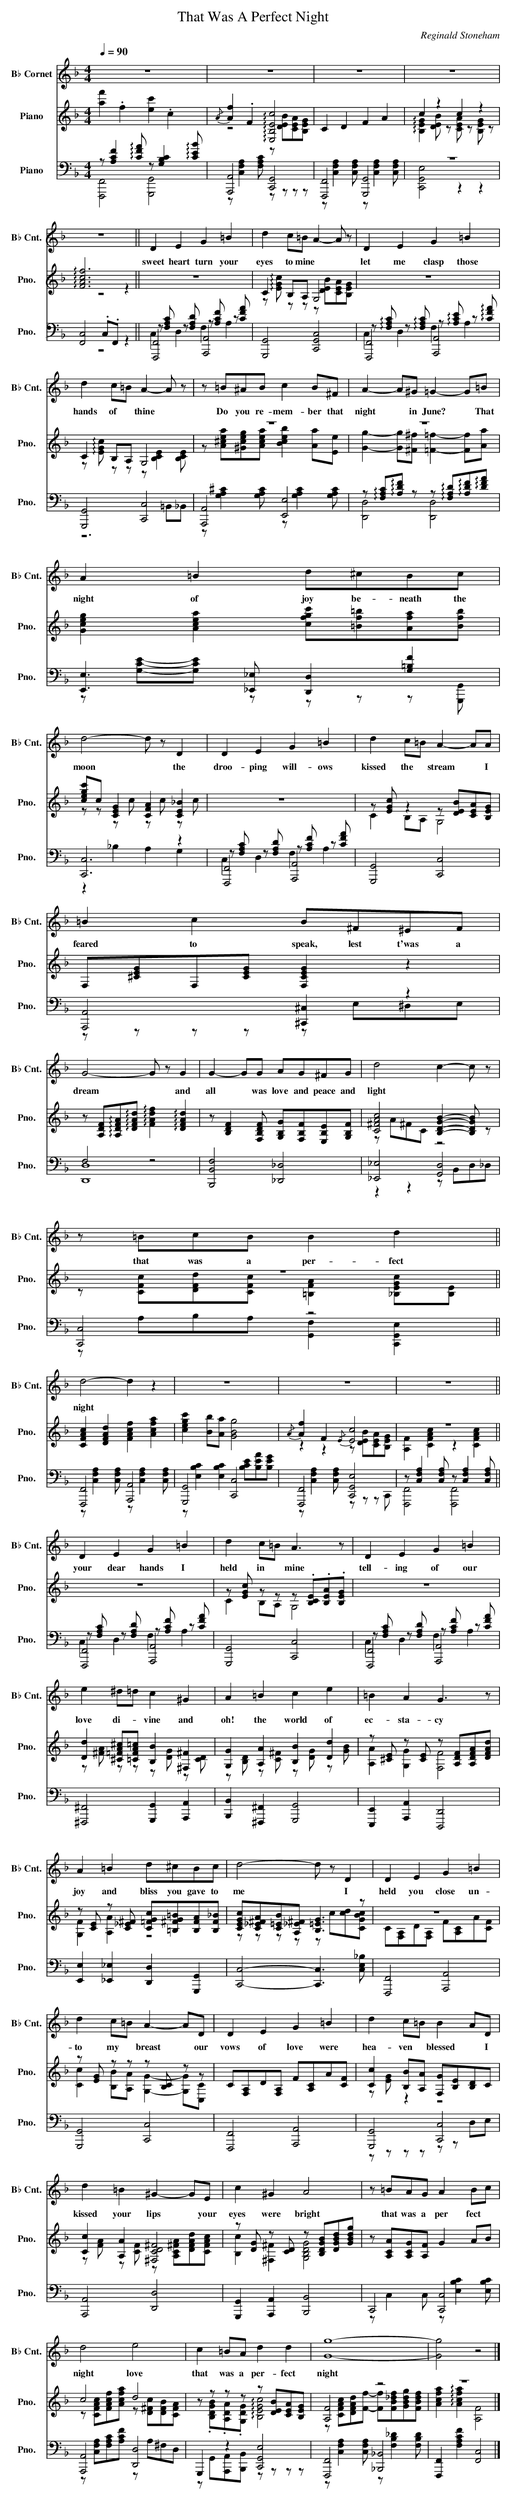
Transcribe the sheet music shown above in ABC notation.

X:1
T:That Was A Perfect Night
C:Reginald Stoneham
%%score 1 ( 2 3 ) ( 4 5 6 )
L:1/8
Q:1/4=90
M:4/4
K:F
V:1 treble transpose=-2 nm="B♭ Cornet" snm="B♭ Cnt."
V:2 treble nm="Piano" snm="Pno."
V:3 treble
V:4 bass nm="Piano" snm="Pno."
V:5 bass
V:6 bass
V:1
[K:F] z8 | z8 | z8 | z8 |$ z8 || D2 E2 G2 =B2 | d2 c=B A2- A z | D2 E2 G2 =B2 |$ d2 c=B A2- A z |
w: |||||sweet heart turn your|eyes to mine * *|let me clasp those|hands of * thine *|
z =B^AB c2 B^F | A2- A^G =G2- G=B |$ A2 =B2 d^cBc |$ d4- d z D2 | D2 E2 G2 =B2 | d2 c=B A2- AA |$
w: Do you re- mem- ber that|night * in June? * That|night of joy be- neath the|moon * the|droo- ping will- ows|kissed the * stream * I|
=B2 c2 B^F^EF |$ G4- G z G2 | G2- GG AG^FG | d4 c2- c z |$ z =BcB B2 d2 ||$ d4- d2 z2 | z8 | z8 |
w: feared to speak, lest t'was a|dream * and|all * was love and peace and|light * *|that was a per- fect|night *|||
z8 ||$ D2 E2 G2 =B2 | d2 c=B A3 z | D2 E2 G2 =B2 |$ e2 ^d=d c2 ^G2 | A2 =B2 c2 e2 | =B2 A2 G3 z |$
w: |your dear hands I|held in * mine|tell- ing of our|love di- * vine and|oh! the world of|ec- sta- cy|
A2 =B2 d^cBc | d4- d z D2 | D2 E2 G2 =B2 |$ d2 c=B A2- AD | D2 E2 G2 =B2 | d2 c=B B2 AD |$
w: joy and bliss you gave to|me * I|held you close un-|to my * breast * our|vows of love were|hea- ven * blessed * I|
d2 =B2 ^G2- GE | c2 ^G2 A4 | z =BAG A2 Bc |$ d4 e4 | c2 =BA d2 d2 | [Gg]8- | [Gg]4 z4 |]
w: kissed your lips * your|eyes were bright|that was a per fect *|night love|that was a per- fect|night||
V:2
[af']2 .f2 [ec']2 .c2 |{/A} [Af]2 .F2 !arpeggio![E,B,Ec]4 | C2 D2 F2 A2 | c2 z2 c2 z2 |$
!arpeggio![FAcf]6 z2 || z8 | C2 B,A, G,4 | z8 |$ C2 B,A, G,4 | z8 | z8 |$
[Gceg]2 [Acea]2 [cfgc'][=Bf=b][Afa][Bfb] |$ [cegc']c [CEG]2 [CFA]2 [CE_B]2 | z8 |
z [EGc] z2 z [DEB][CEA][B,EG] |$ F,[^CEG]F,[CEG] [F,CEG]2 z2 |$
z [A,DF]!arpeggio![A,DFA]!arpeggio![DFAd] !arpeggio![FAdf]2 !arpeggio![DFAd]2 |
z [B,DF]2 [F,B,DF] [G,B,G][F,B,F][E,B,E][G,B,F] | [C^FAc]4 [B,DGB]2- [B,DGB] z |$ z8 ||$
[CFAc]2 [DFAd]2 [FAcf]2 [Acfa]2 | [cegc']2 [Bb][Aa] [GBg]4 |{/A} [Af]2 F2{/E} [Ec]4 | z8 ||$ z8 |
z [EGc] z z z .[B,CE].[B,EA].[B,EG] | z8 |$ [Dd]2 [^C=FA^c][=CFA=c] [B,B]2 [^F,^F]2 |
[G,G]2 [A,A]2 [B,B]2 [Dd]2 | z [^CE] z [CE] z [A,DF][A,DFA][DFAd] |$
z [CE] z [C_E^F] [C=FGc][=B,^FG=B][B,FA][B,F_B] | [CEGc][C_E^FA][C=EB][A,_E^F] [B,=EG]3 z | z8 |$
z [EG] z z z [B,C] z z | C[F,A,]D[F,A,] F[A,C]A[CF] | [Cc]2 [B,B][A,A] [F,G][B,E][B,D]C |$
[Cc]2 [A,A]2 [^F,CD^F]4 | z [DG] z [CD] z [B,DGB][DGBd][GBdg] | z [A,CA][A,CG][A,F] G2 AB |$
c4 d4 | z z z z z [DEB][CEA][B,EG] | [A,F]4 z4 | z8 |]
V:3
x8 | z4 z [DEB][CEA][B,EG] | x8 | !arpeggio![B,EG]2 [DEB] z [CEA] z [B,EG] z |$ z8 || x8 |
z !arpeggio![EGc] z z z [DEB][CEA][B,EG] | x8 |$ z !arpeggio![EGc] z z z [B,CE]2 [B,CE] |
z [A^cea][^Gceg][Acea] [Bceb]2 [Aa][Ee] | [Gg]2- [Gg][^F^f] [=F=f]2- [Ff][Aa] |$ x8 |$
z z z c z c z c | x8 | C2 B,A, G,4 |$ x8 |$ x8 | x8 | z A^FC z4 |$
z [CFc][DFd][CFc] [=B,FA]2 [_B,EGc][B,E] ||$ x8 | x8 | z2 z2 z [DEB][CEA][B,EG] |
[A,F]2 [CFAc]2 z2 [CFAc]2 ||$ x8 | C2 B,A, G,4 | x8 |$ z [^FA] z z z [DG] z [CD] |
z [B,D] z [C^F] z [DG] z [GB] | [A,A]2 [G,G]2 [F,F]4 |$ [G,F]2 [A,A]2 z4 | z z z z z c[cd][CGBc] |
C[F,A,]D[F,A,] F[A,C]A[CF] |$ [Cc]2 [B,B][A,A] [G,G]2- [G,G][C,C] | x8 | z [EG] z2 z4 |$
z [FA] z [CF] z [A,C^FA][DFAd][CFAc] | [B,c]2 [^F,^F]2 [G,B,DG]4 | x8 |$
z [CFAc][FAcf][Acfa] z [D^Fc][DFB][CFA] | z .[B,DGB].[A,DA].[G,DG] !arpeggio![B,EGc]4 |
z [CFAc][DFAd][Ff]- [Ff][FB_df][GBdg][FBdf] | [Acfa]2 !arpeggio![Acfa]2 [A,F]4 |]
V:4
z [A,CF]2 !arpeggio![CFA] z [G,B,C]2 !arpeggio![CEB] | [A,,,A,,]4 [C,,G,,]4 |
[F,,,F,,]4 [G,,,G,,]4 | z8 |$ [F,,C,]4 .C,.F,, z2 || [F,,,F,,]4 [A,,,A,,]4 |
[G,,,G,,]4 [C,,G,,C,]4 | [F,,,F,,]4 [A,,,A,,]4 |$ [G,,,G,,]4 [C,,C,]4 | [A,,,A,,]4 [E,,E,]4 |
z !arpeggio![F,A,C]!arpeggio![A,DF] z z !arpeggio![F,A,D]!arpeggio![A,DF]!arpeggio![DFA] |$
[E,,E,]3 [_E,,_E,] [D,,D,]2 [G,=B,F]2 |$ [C,,C,]6 z2 | [F,,,F,,]4 [A,,,A,,]4 |
[G,,,G,,]4 [C,,C,]4 |$ [A,,,A,,]4 [^C,,^C,]2 z2 |$ F,4 z4 | [B,,,B,,F,]4 [_D,,_D,]4 |
[_E,,_E,]4 [G,,D,]4 |$ [C,,C,]4 z4 ||$ [F,,,F,,]4 [A,,,A,,]4 | [G,,,G,,]4 [C,,C,]4 |
[F,,,F,,]4 [C,,G,,E,]4 | z [C,F,A,]2 [C,F,A,] z [C,F,A,]2 [C,F,A,] ||$ [F,,,F,,]4 [A,,,A,,]4 |
[G,,,G,,]4 [C,,C,]4 | [F,,,F,,]4 [A,,,A,,]4 |$ [^F,,,^F,,]4 [G,,,G,,]2 [A,,,A,,]2 |
[B,,,B,,]2 [^F,,,^F,,]2 [G,,,G,,]4 | [E,,,E,,]2 [A,,,A,,]2 [D,,,D,,]4 |$
[E,,E,]2 [_E,,_E,]2 [D,,D,]2 [G,,,G,,]2 | [C,,C,]4- [C,,C,]3 [C,E,_B,] | [F,,,F,,]4 [A,,,A,,]4 |$
[G,,,G,,]4 [C,,C,]4 | [F,,,F,,]4 [A,,,A,,]4 | [G,,,G,,]4 [C,,C,]4 |$ [A,,,A,,]4 [D,,D,]4 |
[G,,,G,,]2 [A,,,A,,]2 [B,,,B,,]4 | C,,4 [C,,C,]4 |$ [A,,,A,,]4 [D,,D,]4 | G,,,2 z2 [C,,G,,E,]4 |
[F,,,F,,]4 [_B,,,_B,,]4 | [F,,,F,,]2 [F,A,CF]2 [F,,C,]4 |]
V:5
[F,,,F,,]4 [G,,,G,,]4 | z [C,F,A,]2 [F,A,C] z z z z | z [C,F,A,]2 [C,F,A,] z [C,F,A,]2 [C,F,A,] |
[C,,G,,E,]4 z2 z2 |$ z8 || z [F,A,C] z [F,A,D] z [A,CF] z [CFA] | x8 |
z !arpeggio![F,A,C] z !arpeggio![F,A,C] z !arpeggio![A,CE] z !arpeggio![CFA] |$ z6 =B,,_B,, |
z [G,A,^C]2 [G,A,C] z [G,A,C]2 [G,A,C] | [D,,D,]4 [D,,D,]4 |$ z [G,CE]-[G,CE] z z z z [G,,,G,,] |$
z2 _B,2 A,2 G,2 | z [F,A,C] z [F,A,D] z [A,CF] z [CFA] | x8 |$ z z z z z E,^D,E, |$ [D,,D,]8 |
x8 | z2 z2 z B,,D,_D, |$ z A,B,A, [G,,F,]2 [C,,G,,E,]2 ||$
z [C,F,A,]2 [C,F,A,] z [C,F,A,]2 [C,F,A,] | z [E,B,C]2 [E,B,C]2 [B,CE][B,EA][B,EG] |
z [C,F,A,]2 [C,F,A,] z z z C,, | [F,,,F,,]4 [F,,,F,,]4 ||$ z [F,A,C] z [F,A,D] z [A,CF] z [CFA] |
x8 | z [F,A,C] z [F,A,D] z [A,CF] z [CFA] |$ x8 | x8 | x8 |$ x8 | x8 | x8 |$ x8 | x8 |
z z z z z z D,E, |$ x8 | x8 | z C,2 C, z [E,B,C]2 [E,B,C] |$ z [C,F,A,][F,A,C][A,CF] z A,^F,D, |
z G,,[A,,,A,,][B,,,B,,] z z z z | z [C,F,A,]2 [C,F,A,] z [F,B,_D]2 [F,B,D] | x8 |]
V:6
x8 | x8 | x8 | x8 |$ x8 || C,2 D,2 F,2 A,2 | x8 | C,2 D,2 F,2 A,2 |$ x8 | x8 | x8 |$ x8 |$ x8 |
C,2 D,2 F,2 A,2 | x8 |$ x8 |$ x8 | x8 | x8 |$ x8 ||$ x8 | x8 | x8 | x8 ||$ C,2 D,2 F,2 A,2 | x8 |
C,2 D,2 F,2 A,2 |$ x8 | x8 | x8 |$ x8 | x8 | x8 |$ x8 | x8 | x8 |$ x8 | x8 | x8 |$ x8 | x8 | x8 |
x8 |]
